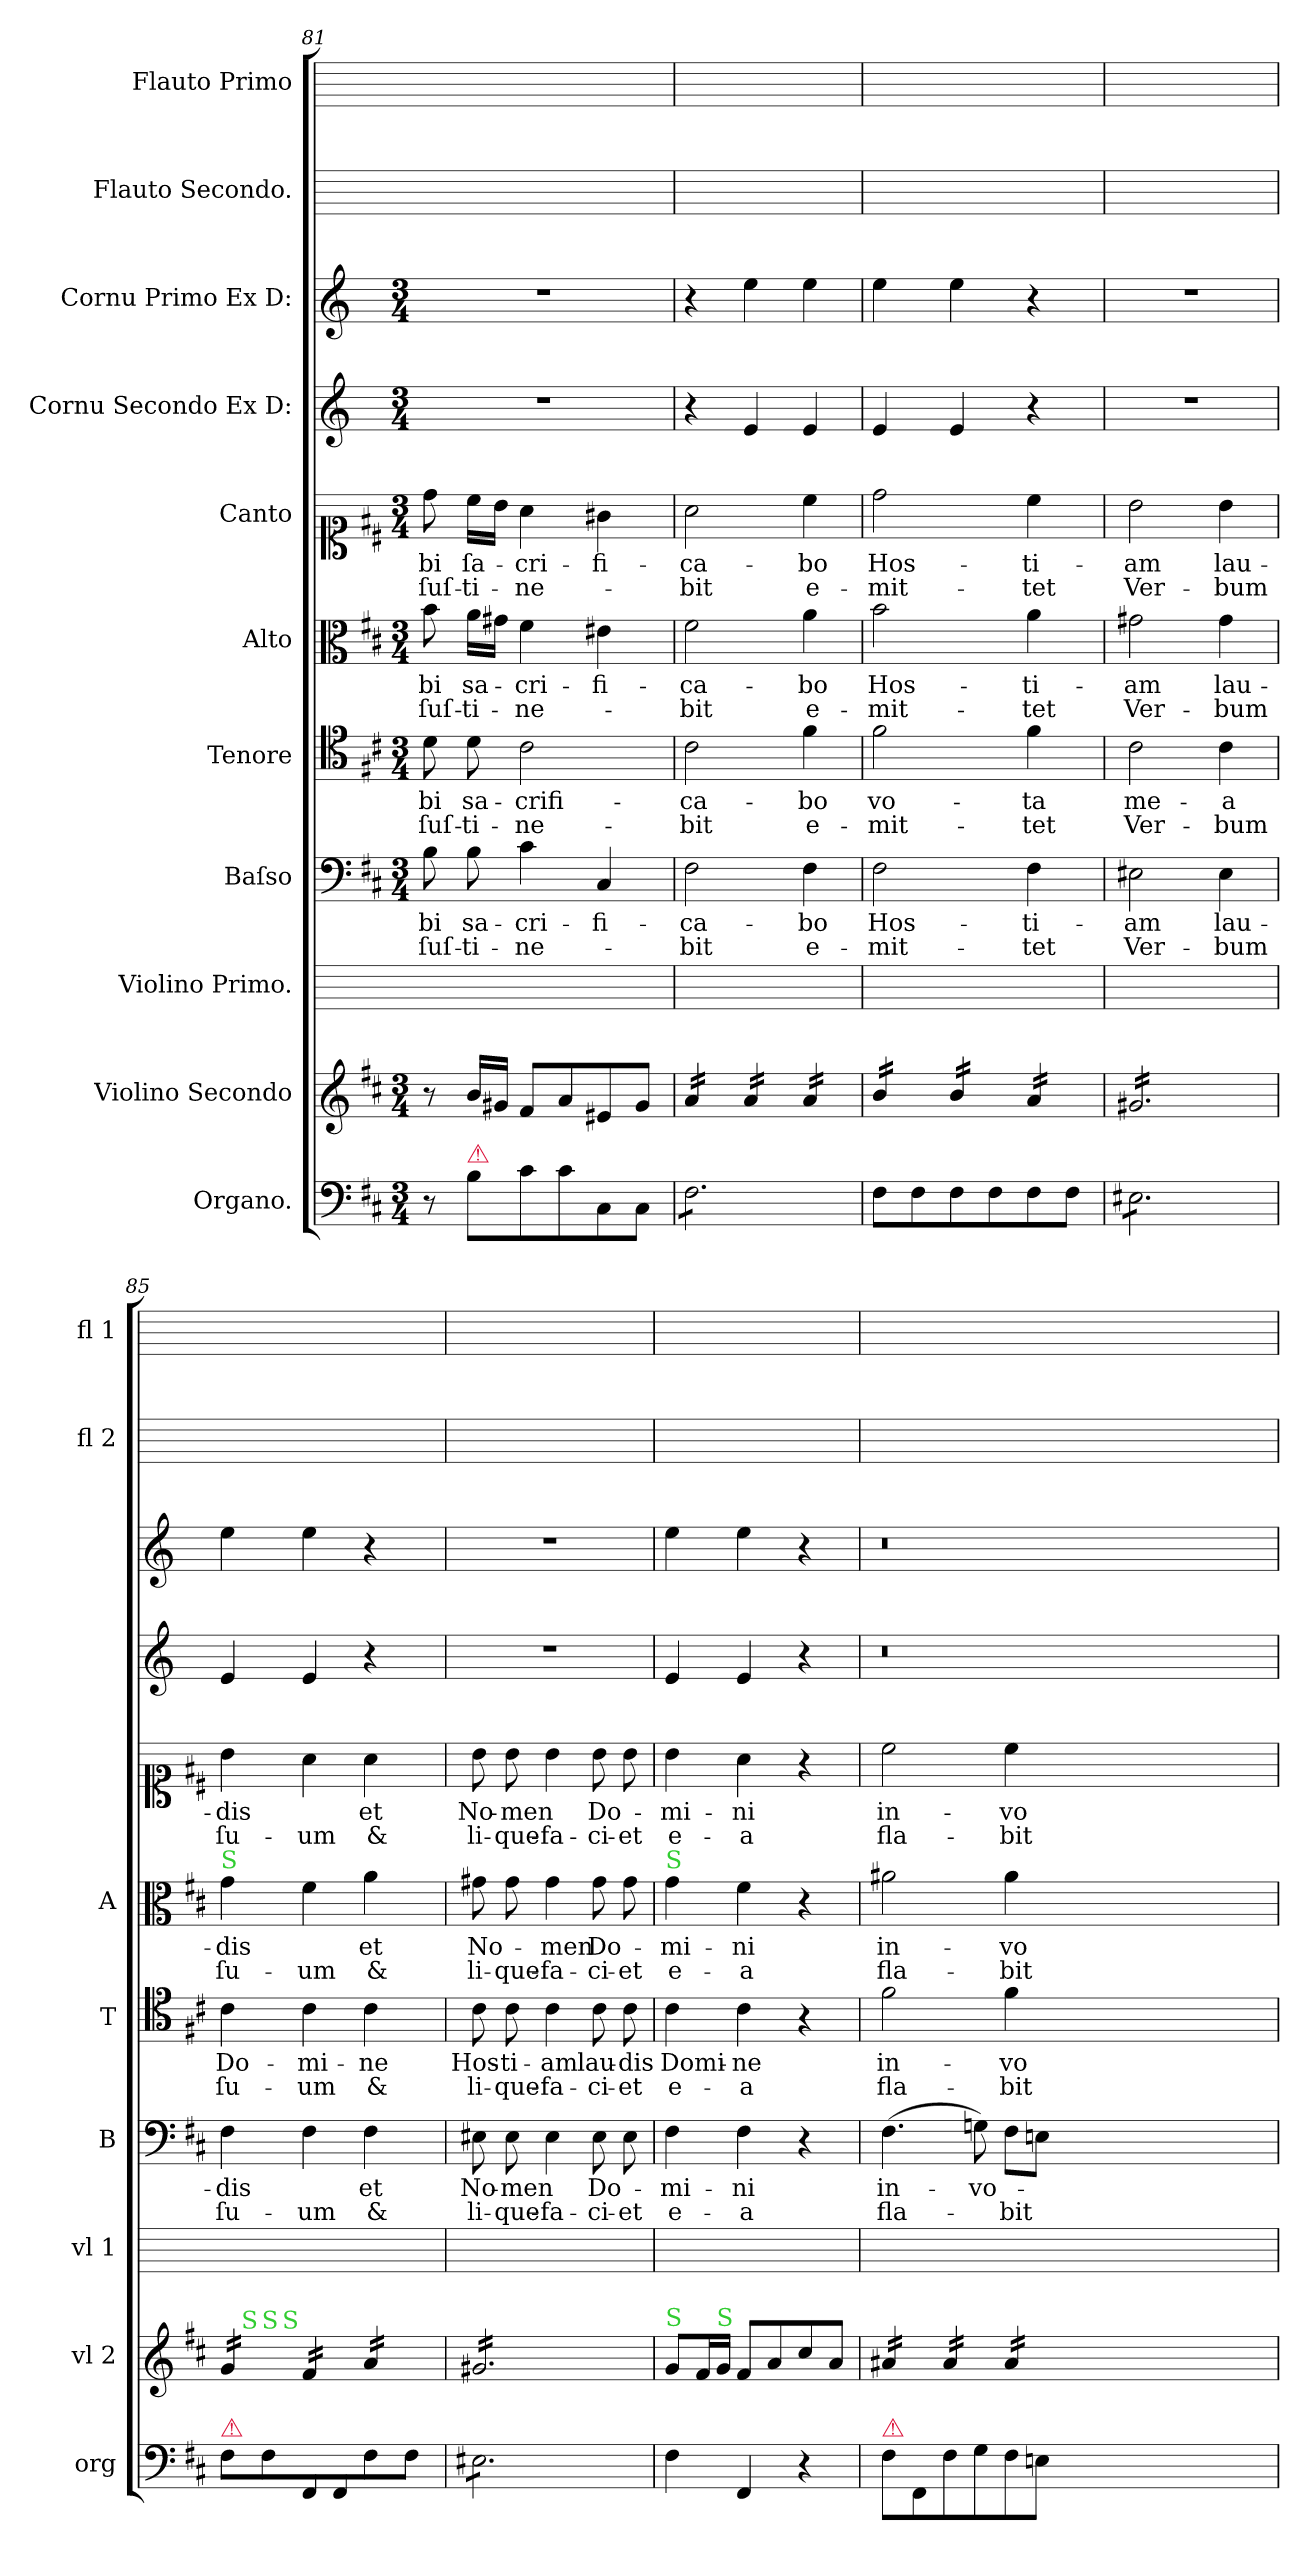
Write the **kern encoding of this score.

**kern	**kern	**kern	**kern	**text	**text	**kern	**text	**text	**kern	**text	**text	**kern	**text	**text	**kern	**kern	**kern	**kern
*part11	*part10	*part9	*part8	*part8	*part8	*part7	*part7	*part7	*part6	*part6	*part6	*part5	*part5	*part5	*part4	*part3	*part2	*part1
*staff11	*staff10	*staff9	*staff8	*staff8	*staff8	*staff7	*staff7	*staff7	*staff6	*staff6	*staff6	*staff5	*staff5	*staff5	*staff4	*staff3	*staff2	*staff1
*I"Organo.	*I"Violino Secondo	*I"Violino Primo.	*I"Baſso	*	*	*I"Tenore	*	*	*I"Alto	*	*	*I"Canto	*	*	*I"Cornu Secondo Ex D:	*I"Cornu Primo Ex D:	*I"Flauto Secondo.	*I"Flauto Primo
*I'org	*I'vl 2	*I'vl 1	*I'B	*	*	*I'T	*	*	*I'A	*	*	*	*	*	*	*	*I'fl 2	*I'fl 1
*clefF4	*clefG2	*	*clefF4	*	*	*clefC4	*	*	*clefC3	*	*	*clefC1	*	*	*clefG2	*clefG2	*	*
*	*	*	*	*	*	*	*	*	*	*	*	*	*	*	*ITrd6c10	*ITrd6c10	*	*
*k[f#c#]	*k[f#c#]	*	*k[f#c#]	*	*	*k[f#c#]	*	*	*k[f#c#]	*	*	*k[f#c#]	*	*	*k[f#c#]	*k[f#c#]	*	*
*M3/4	*M3/4	*	*M3/4	*	*	*M3/4	*	*	*M3/4	*	*	*M3/4	*	*	*M3/4	*M3/4	*	*
=81	=81	=81	=81	=81	=81	=81	=81	=81	=81	=81	=81	=81	=81	=81	=81	=81	=81	=81
8r	8r	2.ryy	8B\	-bi	ſuſ-	8d\	-bi	ſuſ-	8b\	-bi	ſuſ-	8dd\	-bi	ſuſ-	2.r	2.r	2.ryy	2.ryy
!LO:TX:a:color=crimson:t=⚠	!	!	!	!	!	!	!	!	!	!	!	!	!	!	!	!	!	!
8B\L	16b/LL	.	8B\	sa-	-ti-	8d\	sa-	-ti-	16a\LL	sa-	-ti-	16cc#\LL	ſa-	-ti-	.	.	.	.
.	16g#X/JJ	.	.	.	.	.	.	.	16g#X\JJ	.	.	16b\JJ	.	.	.	.	.	.
8c#\	8f#/L	.	4c#\	-cri-	-ne-	2c#\	-crifi-	-ne-	4f#\	-cri-	-ne-	4a\	-cri-	-ne-	.	.	.	.
8c#\	8a/	.	.	.	.	.	.	.	.	.	.	.	.	.	.	.	.	.
8C#/	8e#X/	.	4C#/	-fi-	.	.	.	.	4e#X\	-fi-	.	4g#X\	-fi-	.	.	.	.	.
8C#/J	8g#/J	.	.	.	.	.	.	.	.	.	.	.	.	.	.	.	.	.
=82	=82	=82	=82	=82	=82	=82	=82	=82	=82	=82	=82	=82	=82	=82	=82	=82	=82	=82
*tremolo	*	*	*	*	*	*	*	*	*	*	*	*	*	*	*	*	*	*
*	*tremolo	*	*	*	*	*	*	*	*	*	*	*	*	*	*	*	*	*
8F#\L	16a/LL	2.ryy	2F#\	-ca-	-bit	2c#\	-ca-	-bit	2f#\	-ca-	-bit	2a\	-ca-	-bit	4r	4r	2.ryy	2.ryy
.	16a/	.	.	.	.	.	.	.	.	.	.	.	.	.	.	.	.	.
8F#\	16a/	.	.	.	.	.	.	.	.	.	.	.	.	.	.	.	.	.
.	16a/JJ	.	.	.	.	.	.	.	.	.	.	.	.	.	.	.	.	.
8F#\	16a/LL	.	.	.	.	.	.	.	.	.	.	.	.	.	4F#/	4f#\	.	.
.	16a/	.	.	.	.	.	.	.	.	.	.	.	.	.	.	.	.	.
8F#\	16a/	.	.	.	.	.	.	.	.	.	.	.	.	.	.	.	.	.
.	16a/JJ	.	.	.	.	.	.	.	.	.	.	.	.	.	.	.	.	.
8F#\	16a/LL	.	4F#\	-bo	e-	4f#\	-bo	e-	4a\	-bo	e-	4cc#\	-bo	e-	4F#/	4f#\	.	.
.	16a/	.	.	.	.	.	.	.	.	.	.	.	.	.	.	.	.	.
8F#\J	16a/	.	.	.	.	.	.	.	.	.	.	.	.	.	.	.	.	.
*Xtremolo	*	*	*	*	*	*	*	*	*	*	*	*	*	*	*	*	*	*
.	16a/JJ	.	.	.	.	.	.	.	.	.	.	.	.	.	.	.	.	.
=83	=83	=83	=83	=83	=83	=83	=83	=83	=83	=83	=83	=83	=83	=83	=83	=83	=83	=83
8F#\L	16b/LL	2.ryy	2F#\	Hos-	-mit-	2f#\	vo-	-mit-	2b\	Hos-	-mit-	2dd\	Hos-	-mit-	4F#/	4f#\	2.ryy	2.ryy
.	16b/	.	.	.	.	.	.	.	.	.	.	.	.	.	.	.	.	.
8F#\	16b/	.	.	.	.	.	.	.	.	.	.	.	.	.	.	.	.	.
.	16b/JJ	.	.	.	.	.	.	.	.	.	.	.	.	.	.	.	.	.
8F#\	16b/LL	.	.	.	.	.	.	.	.	.	.	.	.	.	4F#/	4f#\	.	.
.	16b/	.	.	.	.	.	.	.	.	.	.	.	.	.	.	.	.	.
8F#\	16b/	.	.	.	.	.	.	.	.	.	.	.	.	.	.	.	.	.
.	16b/JJ	.	.	.	.	.	.	.	.	.	.	.	.	.	.	.	.	.
8F#\	16a/LL	.	4F#\	-ti-	-tet	4f#\	-ta	-tet	4a\	-ti-	-tet	4cc#\	-ti-	-tet	4r	4r	.	.
.	16a/	.	.	.	.	.	.	.	.	.	.	.	.	.	.	.	.	.
8F#\J	16a/	.	.	.	.	.	.	.	.	.	.	.	.	.	.	.	.	.
.	16a/JJ	.	.	.	.	.	.	.	.	.	.	.	.	.	.	.	.	.
=84	=84	=84	=84	=84	=84	=84	=84	=84	=84	=84	=84	=84	=84	=84	=84	=84	=84	=84
*tremolo	*	*	*	*	*	*	*	*	*	*	*	*	*	*	*	*	*	*
8E#X\L	16g#X/LL	2.ryy	2E#X\	-am	Ver-	2c#\	me-	Ver-	2g#X\	-am	Ver-	2b\	-am	Ver-	2.r	2.r	2.ryy	2.ryy
.	16g#X/	.	.	.	.	.	.	.	.	.	.	.	.	.	.	.	.	.
8E#X\	16g#X/	.	.	.	.	.	.	.	.	.	.	.	.	.	.	.	.	.
.	16g#X/	.	.	.	.	.	.	.	.	.	.	.	.	.	.	.	.	.
8E#X\	16g#X/	.	.	.	.	.	.	.	.	.	.	.	.	.	.	.	.	.
.	16g#X/	.	.	.	.	.	.	.	.	.	.	.	.	.	.	.	.	.
8E#X\	16g#X/	.	.	.	.	.	.	.	.	.	.	.	.	.	.	.	.	.
.	16g#X/	.	.	.	.	.	.	.	.	.	.	.	.	.	.	.	.	.
8E#X\	16g#X/	.	4E#\	lau-	-bum	4c#\	-a	-bum	4g#\	lau-	-bum	4b\	lau-	-bum	.	.	.	.
.	16g#X/	.	.	.	.	.	.	.	.	.	.	.	.	.	.	.	.	.
8E#X\J	16g#X/	.	.	.	.	.	.	.	.	.	.	.	.	.	.	.	.	.
*Xtremolo	*	*	*	*	*	*	*	*	*	*	*	*	*	*	*	*	*	*
.	16g#X/JJ	.	.	.	.	.	.	.	.	.	.	.	.	.	.	.	.	.
=85	=85	=85	=85	=85	=85	=85	=85	=85	=85	=85	=85	=85	=85	=85	=85	=85	=85	=85
!	!	!	!	!	!	!	!	!	!LO:TX:a:color=limegreen:t=S	!	!	!	!	!	!	!	!	!
!	!LO:TX:a:color=limegreen:t=S	!	!	!	!	!	!	!	!	!	!	!	!	!	!	!	!	!
!LO:TX:a:color=crimson:t=⚠	!	!	!	!	!	!	!	!	!	!	!	!	!	!	!	!	!	!
*	*^	*	*	*	*	*	*	*	*	*	*	*	*	*	*	*	*	*
*	*	*^	*	*	*	*	*	*	*	*	*	*	*	*	*	*	*	*	*
*	*	*	*^	*	*	*	*	*	*	*	*	*	*	*	*	*	*	*	*	*
8F#\L	16g/LL	16ryy	8ryy	8.ryy	2.ryy	4F#\	-dis	ſu-	4c#\	Do-	ſu-	4g\	-dis	ſu-	4b\	-dis	ſu-	4F#/	4f#\	2.ryy	2.ryy
!	!	!LO:TX:a:color=limegreen:t=S	!	!	!	!	!	!	!	!	!	!	!	!	!	!	!	!	!	!	!
.	16g/	2ryy	.	.	.	.	.	.	.	.	.	.	.	.	.	.	.	.	.	.	.
!	!	!	!LO:TX:a:color=limegreen:t=S	!	!	!	!	!	!	!	!	!	!	!	!	!	!	!	!	!	!
8F#\	16g/	.	2ryy	.	.	.	.	.	.	.	.	.	.	.	.	.	.	.	.	.	.
!	!	!	!	!LO:TX:a:color=limegreen:t=S	!	!	!	!	!	!	!	!	!	!	!	!	!	!	!	!	!
.	16g/JJ	.	.	2ryy	.	.	.	.	.	.	.	.	.	.	.	.	.	.	.	.	.
8FF#/	16f#/LL	.	.	.	.	4F#\	.	-um	4c#\	-mi-	-um	4f#\	.	-um	4a\	.	-um	4F#/	4f#\	.	.
.	16f#/	.	.	.	.	.	.	.	.	.	.	.	.	.	.	.	.	.	.	.	.
8FF#/	16f#/	.	.	.	.	.	.	.	.	.	.	.	.	.	.	.	.	.	.	.	.
.	16f#/JJ	.	.	.	.	.	.	.	.	.	.	.	.	.	.	.	.	.	.	.	.
8F#\	16a/LL	.	.	.	.	4F#\	et	&	4c#\	-ne	&	4a\	et	&	4a\	et	&	4r	4r	.	.
.	16a/	8.ryy	.	.	.	.	.	.	.	.	.	.	.	.	.	.	.	.	.	.	.
8F#\J	16a/	.	8ryy	.	.	.	.	.	.	.	.	.	.	.	.	.	.	.	.	.	.
.	16a/JJ	.	.	16ryy	.	.	.	.	.	.	.	.	.	.	.	.	.	.	.	.	.
*	*v	*v	*v	*v	*	*	*	*	*	*	*	*	*	*	*	*	*	*	*	*	*
=86	=86	=86	=86	=86	=86	=86	=86	=86	=86	=86	=86	=86	=86	=86	=86	=86	=86	=86
*tremolo	*	*	*	*	*	*	*	*	*	*	*	*	*	*	*	*	*	*
8E#X\L	16g#X/LL	2.ryy	8E#X\	No-	li-	8c#\	Hos-	li-	8g#X\	No-	li-	8b\	No-	li-	2.r	2.r	2.ryy	2.ryy
.	16g#X/	.	.	.	.	.	.	.	.	.	.	.	.	.	.	.	.	.
8E#X\	16g#X/	.	8E#\	-men	-que-	8c#\	-ti-	-que-	8g#\	.	-que-	8b\	-men	-que-	.	.	.	.
.	16g#X/	.	.	.	.	.	.	.	.	.	.	.	.	.	.	.	.	.
8E#X\	16g#X/	.	4E#\	.	-fa-	4c#\	-am	-fa-	4g#\	-men	-fa-	4b\	.	-fa-	.	.	.	.
.	16g#X/	.	.	.	.	.	.	.	.	.	.	.	.	.	.	.	.	.
8E#X\	16g#X/	.	.	.	.	.	.	.	.	.	.	.	.	.	.	.	.	.
.	16g#X/	.	.	.	.	.	.	.	.	.	.	.	.	.	.	.	.	.
8E#X\	16g#X/	.	8E#\	Do-	-ci-	8c#\	lau-	-ci-	8g#\	Do-	-ci-	8b\	Do-	-ci-	.	.	.	.
.	16g#X/	.	.	.	.	.	.	.	.	.	.	.	.	.	.	.	.	.
8E#X\J	16g#X/	.	8E#\	.	-et	8c#\	-dis	-et	8g#\	.	-et	8b\	.	-et	.	.	.	.
*Xtremolo	*	*	*	*	*	*	*	*	*	*	*	*	*	*	*	*	*	*
.	16g#X/JJ	.	.	.	.	.	.	.	.	.	.	.	.	.	.	.	.	.
*	*Xtremolo	*	*	*	*	*	*	*	*	*	*	*	*	*	*	*	*	*
=87	=87	=87	=87	=87	=87	=87	=87	=87	=87	=87	=87	=87	=87	=87	=87	=87	=87	=87
!	!	!	!	!	!	!	!	!	!LO:TX:a:color=limegreen:t=S	!	!	!	!	!	!	!	!	!
!	!LO:TX:a:color=limegreen:t=S	!	!	!	!	!	!	!	!	!	!	!	!	!	!	!	!	!
4F#\	8g/L	2.ryy	4F#\	-mi-	e-	4c#\	Domi-	e-	4g\	-mi-	e-	4b\	-mi-	e-	4F#/	4f#\	2.ryy	2.ryy
.	16f#/L	.	.	.	.	.	.	.	.	.	.	.	.	.	.	.	.	.
!	!LO:TX:a:color=limegreen:t=S	!	!	!	!	!	!	!	!	!	!	!	!	!	!	!	!	!
.	16g/JJ	.	.	.	.	.	.	.	.	.	.	.	.	.	.	.	.	.
4FF#/	8f#/L	.	4F#\	-ni	-a	4c#\	-ne	-a	4f#\	-ni	-a	4a\	-ni	-a	4F#/	4f#\	.	.
.	8a/	.	.	.	.	.	.	.	.	.	.	.	.	.	.	.	.	.
4r	8cc#/	.	4r	.	.	4r	.	.	4r	.	.	4r	.	.	4r	4r	.	.
.	8a/J	.	.	.	.	.	.	.	.	.	.	.	.	.	.	.	.	.
=88	=88	=88	=88	=88	=88	=88	=88	=88	=88	=88	=88	=88	=88	=88	=88	=88	=88	=88
!LO:TX:a:color=crimson:t=⚠	!	!	!	!	!	!	!	!	!	!	!	!	!	!	!	!	!	!
*	*tremolo	*	*	*	*	*	*	*	*	*	*	*	*	*	*	*	*	*
8F#\L	16a#X/LL	2.ryy	(4.F#\	in-	fla-	2f#\	in-	fla-	2a#X\	in-	fla-	2cc#\	in-	fla-	0.r	0.r	2.ryy	2.ryy
.	16a#X/	.	.	.	.	.	.	.	.	.	.	.	.	.	.	.	.	.
8FF#/	16a#X/	.	.	.	.	.	.	.	.	.	.	.	.	.	.	.	.	.
.	16a#X/JJ	.	.	.	.	.	.	.	.	.	.	.	.	.	.	.	.	.
8F#\	16a#/LL	.	.	.	.	.	.	.	.	.	.	.	.	.	.	.	.	.
.	16a#/	.	.	.	.	.	.	.	.	.	.	.	.	.	.	.	.	.
8G\	16a#/	.	8Gn\)	-vo-	.	.	.	.	.	.	.	.	.	.	.	.	.	.
.	16a#/JJ	.	.	.	.	.	.	.	.	.	.	.	.	.	.	.	.	.
8F#\	16a#/LL	.	8F#\L	.	-bit	4f#\	-vo-	-bit	4a#\	-vo-	-bit	4cc#\	-vo-	-bit	.	.	.	.
.	16a#/	.	.	.	.	.	.	.	.	.	.	.	.	.	.	.	.	.
8En\J	16a#/	.	8En\J	.	.	.	.	.	.	.	.	.	.	.	.	.	.	.
.	16a#/JJ	.	.	.	.	.	.	.	.	.	.	.	.	.	.	.	.	.
*	*Xtremolo	*	*	*	*	*	*	*	*	*	*	*	*	*	*	*	*	*
0ryy	0ryy	0ryy	0ryy	.	.	0ryy	.	.	0ryy	.	.	0ryy	.	.	.	.	0ryy	0ryy
4ryy	4ryy	4ryy	4ryy	.	.	4ryy	.	.	4ryy	.	.	4ryy	.	.	.	.	4ryy	4ryy
=	=	=	=	=	=	=	=	=	=	=	=	=	=	=	=	=	=	=
*-	*-	*-	*-	*-	*-	*-	*-	*-	*-	*-	*-	*-	*-	*-	*-	*-	*-	*-
